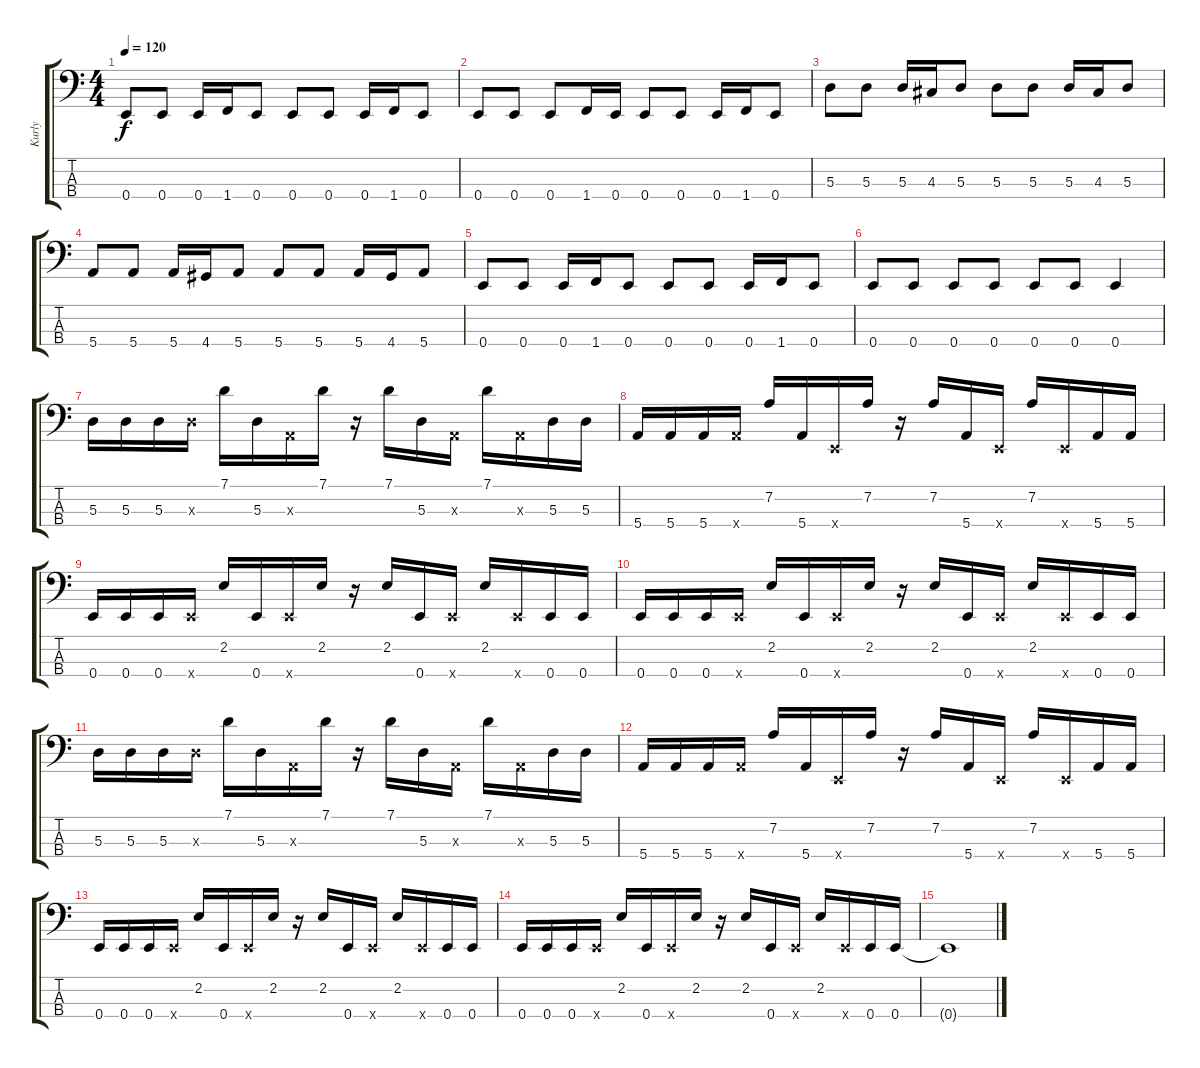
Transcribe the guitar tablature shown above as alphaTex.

\track ("Kurly" "Kurly") {instrument slapbass1}
\staff {score tabs}
\tuning (G2 D2 A1 E1) {hide}
\ts (4 4)
\tempo 120
\clef f4
\ks c
0.4.8{dy f} 0.4.8 0.4.16 1.4.16 0.4.8 0.4.8 0.4.8 0.4.16 1.4.16 0.4.8 |
0.4.8 0.4.8 0.4.8 1.4.16 0.4.16 0.4.8 0.4.8 0.4.16 1.4.16 0.4.8 |
5.3.8{instrument electricbassfinger} 5.3.8 5.3.16 4.3.16 5.3.8 5.3.8 5.3.8 5.3.16 4.3.16 5.3.8 |
5.4.8 5.4.8 5.4.16 4.4.16 5.4.8 5.4.8 5.4.8 5.4.16 4.4.16 5.4.8 |
0.4.8 0.4.8 0.4.16 1.4.16 0.4.8 0.4.8 0.4.8 0.4.16 1.4.16 0.4.8 |
0.4.8 0.4.8 0.4.8 0.4.8 0.4.8 0.4.8 0.4.4 |
5.3.16{instrument slapbass1} 5.3.16 5.3.16 5.3{x}.16 7.1.16 5.3.16 0.3{x}.16 7.1.16 r.16 7.1.16 5.3.16 0.3{x}.16 7.1.16 0.3{x}.16 5.3.16 5.3.16 |
5.4.16 5.4.16 5.4.16 5.4{x}.16 7.2.16 5.4.16 0.4{x}.16 7.2.16 r.16 7.2.16 5.4.16 0.4{x}.16 7.2.16 0.4{x}.16 5.4.16 5.4.16 |
0.4.16 0.4.16 0.4.16 0.4{x}.16 2.2.16 0.4.16 0.4{x}.16 2.2.16 r.16 2.2.16 0.4.16 0.4{x}.16 2.2.16 0.4{x}.16 0.4.16 0.4.16 |
0.4.16 0.4.16 0.4.16 0.4{x}.16 2.2.16 0.4.16 0.4{x}.16 2.2.16 r.16 2.2.16 0.4.16 0.4{x}.16 2.2.16 0.4{x}.16 0.4.16 0.4.16 |
5.3.16{instrument slapbass1} 5.3.16 5.3.16 5.3{x}.16 7.1.16 5.3.16 0.3{x}.16 7.1.16 r.16 7.1.16 5.3.16 0.3{x}.16 7.1.16 0.3{x}.16 5.3.16 5.3.16 |
5.4.16 5.4.16 5.4.16 5.4{x}.16 7.2.16 5.4.16 0.4{x}.16 7.2.16 r.16 7.2.16 5.4.16 0.4{x}.16 7.2.16 0.4{x}.16 5.4.16 5.4.16 |
0.4.16 0.4.16 0.4.16 0.4{x}.16 2.2.16 0.4.16 0.4{x}.16 2.2.16 r.16 2.2.16 0.4.16 0.4{x}.16 2.2.16 0.4{x}.16 0.4.16 0.4.16 |
0.4.16 0.4.16 0.4.16 0.4{x}.16 2.2.16 0.4.16 0.4{x}.16 2.2.16 r.16 2.2.16 0.4.16 0.4{x}.16 2.2.16 0.4{x}.16 0.4.16 0.4.16 |
0.4{t}.1
